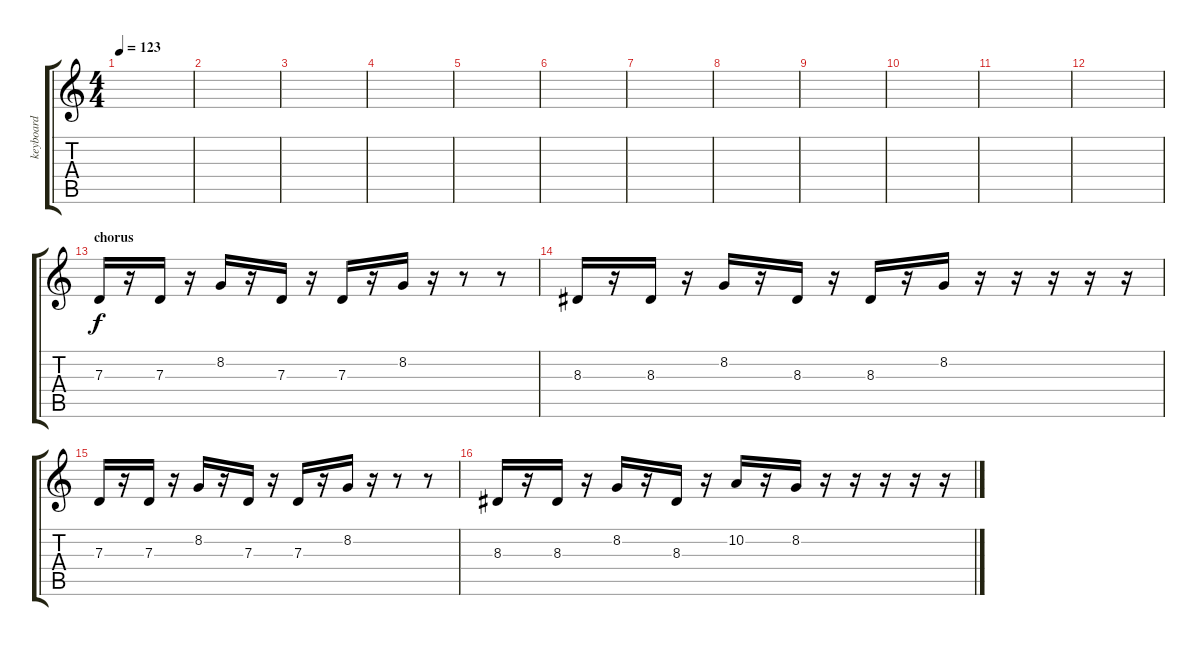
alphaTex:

\track ("keyboard" "keyboard") {instrument harpsichord}
\staff {score tabs}
\tuning (E4 B3 G3 D3 A2 E2) {hide}
\ts (4 4)
\tempo 123
\clef g2
\ks c
|
|
|
|
|
|
|
|
|
|
|
|
\section ("" "chorus")
7.3.16 r.16 7.3.16 r.16 8.2.16 r.16 7.3.16 r.16 7.3.16 r.16 8.2.16 r.16 r.8 r.8 |
8.3.16 r.16 8.3.16 r.16 8.2.16 r.16 8.3.16 r.16 8.3.16 r.16 8.2.16 r.16 r.16 r.16 r.16 r.16 |
7.3.16 r.16 7.3.16 r.16 8.2.16 r.16 7.3.16 r.16 7.3.16 r.16 8.2.16 r.16 r.8 r.8 |
8.3.16 r.16 8.3.16 r.16 8.2.16 r.16 8.3.16 r.16 10.2.16 r.16 8.2.16 r.16 r.16 r.16 r.16 r.16
